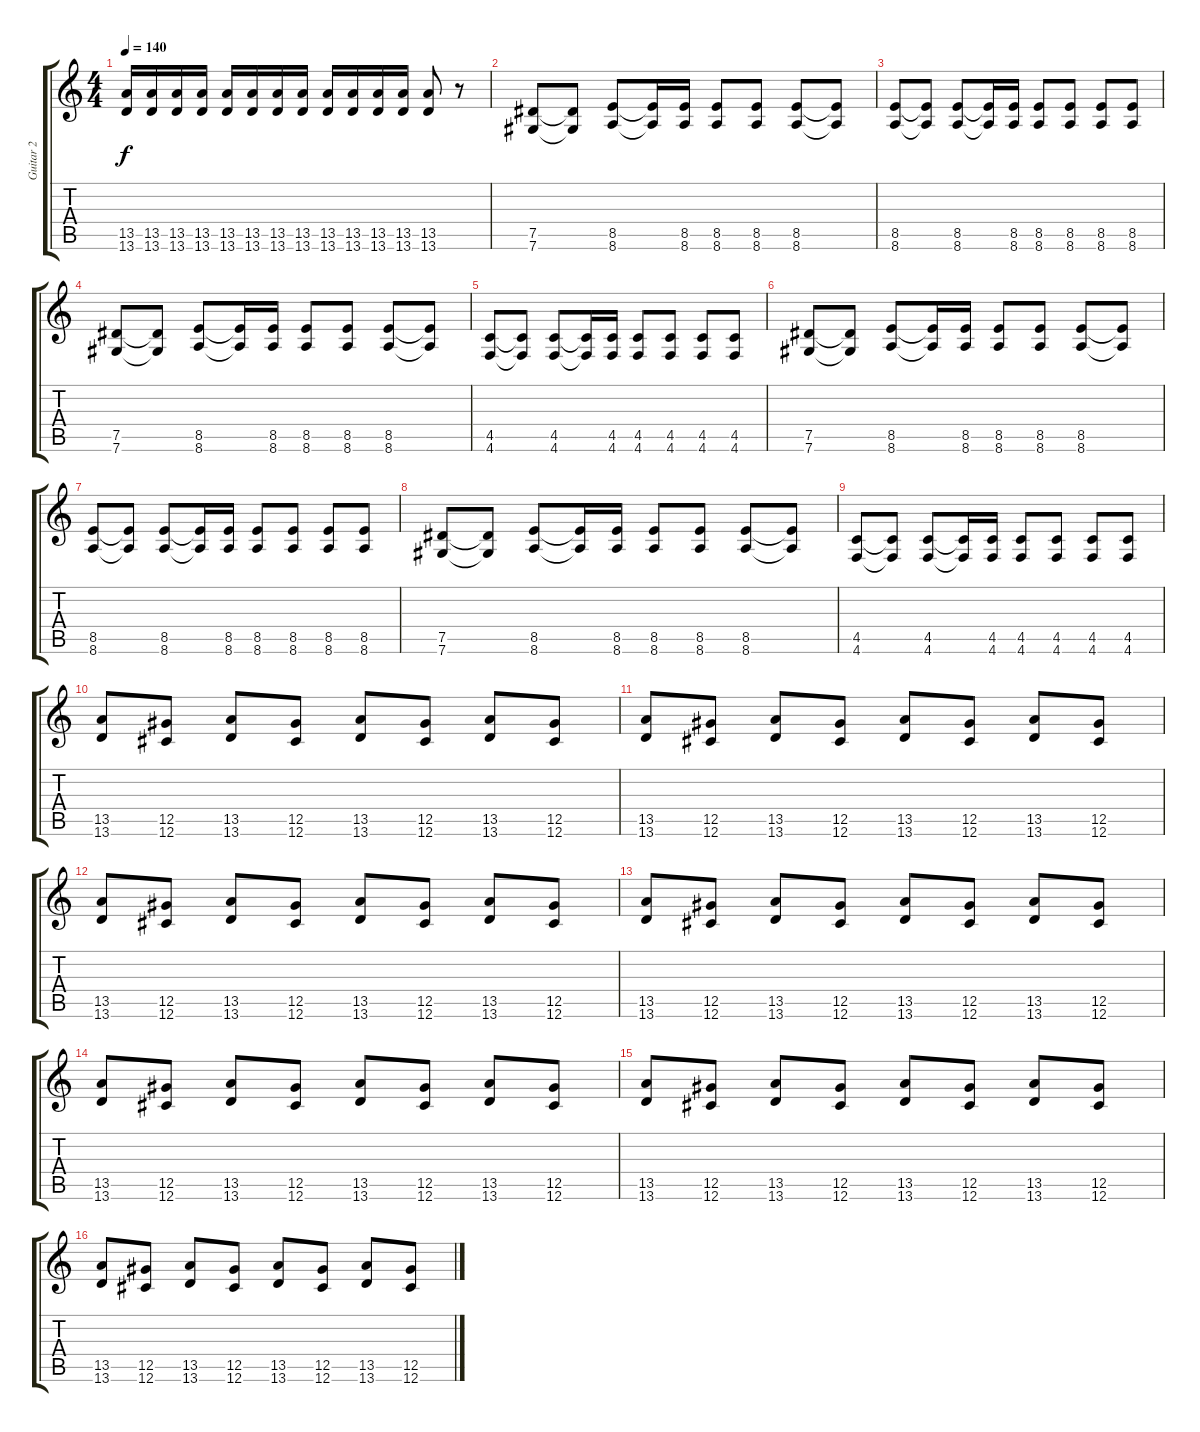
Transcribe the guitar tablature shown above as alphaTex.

\track ("Guitar 2" "Guitar 2") {instrument overdrivenguitar}
\staff {score tabs}
\tuning (Eb4 Bb3 Gb3 Db3 Ab2 Db2) {hide}
\ts (4 4)
\tempo 140
\clef g2
\ks c
(13.5 13.6).16{dy f} (13.5 13.6).16 (13.5 13.6).16 (13.5 13.6).16 (13.5 13.6).16 (13.5 13.6).16 (13.5 13.6).16 (13.5 13.6).16 (13.5 13.6).16 (13.5 13.6).16 (13.5 13.6).16 (13.5 13.6).16 (13.5 13.6).8 r.8 |
(7.5 7.6).8 (7.5{t} 7.6{t}).8 (8.5 8.6).8 (8.5{t} 8.6{t}).16 (8.5 8.6).16 (8.5 8.6).8 (8.5 8.6).8 (8.5 8.6).8 (8.5{t} 8.6{t}).8 |
(8.5 8.6).8 (8.5{t} 8.6{t}).8 (8.5 8.6).8 (8.5{t} 8.6{t}).16 (8.5 8.6).16 (8.5 8.6).8 (8.5 8.6).8 (8.5 8.6).8 (8.5 8.6).8 |
(7.5 7.6).8 (7.5{t} 7.6{t}).8 (8.5 8.6).8 (8.5{t} 8.6{t}).16 (8.5 8.6).16 (8.5 8.6).8 (8.5 8.6).8 (8.5 8.6).8 (8.5{t} 8.6{t}).8 |
(4.5 4.6).8 (4.5{t} 4.6{t}).8 (4.5 4.6).8 (4.5{t} 4.6{t}).16 (4.5 4.6).16 (4.5 4.6).8 (4.5 4.6).8 (4.5 4.6).8 (4.5 4.6).8 |
(7.5 7.6).8 (7.5{t} 7.6{t}).8 (8.5 8.6).8 (8.5{t} 8.6{t}).16 (8.5 8.6).16 (8.5 8.6).8 (8.5 8.6).8 (8.5 8.6).8 (8.5{t} 8.6{t}).8 |
(8.5 8.6).8 (8.5{t} 8.6{t}).8 (8.5 8.6).8 (8.5{t} 8.6{t}).16 (8.5 8.6).16 (8.5 8.6).8 (8.5 8.6).8 (8.5 8.6).8 (8.5 8.6).8 |
(7.5 7.6).8 (7.5{t} 7.6{t}).8 (8.5 8.6).8 (8.5{t} 8.6{t}).16 (8.5 8.6).16 (8.5 8.6).8 (8.5 8.6).8 (8.5 8.6).8 (8.5{t} 8.6{t}).8 |
(4.5 4.6).8 (4.5{t} 4.6{t}).8 (4.5 4.6).8 (4.5{t} 4.6{t}).16 (4.5 4.6).16 (4.5 4.6).8 (4.5 4.6).8 (4.5 4.6).8 (4.5 4.6).8 |
(13.5 13.6).8 (12.5 12.6).8 (13.5 13.6).8 (12.5 12.6).8 (13.5 13.6).8 (12.5 12.6).8 (13.5 13.6).8 (12.5 12.6).8 |
(13.5 13.6).8 (12.5 12.6).8 (13.5 13.6).8 (12.5 12.6).8 (13.5 13.6).8 (12.5 12.6).8 (13.5 13.6).8 (12.5 12.6).8 |
(13.5 13.6).8 (12.5 12.6).8 (13.5 13.6).8 (12.5 12.6).8 (13.5 13.6).8 (12.5 12.6).8 (13.5 13.6).8 (12.5 12.6).8 |
(13.5 13.6).8 (12.5 12.6).8 (13.5 13.6).8 (12.5 12.6).8 (13.5 13.6).8 (12.5 12.6).8 (13.5 13.6).8 (12.5 12.6).8 |
(13.5 13.6).8 (12.5 12.6).8 (13.5 13.6).8 (12.5 12.6).8 (13.5 13.6).8 (12.5 12.6).8 (13.5 13.6).8 (12.5 12.6).8 |
(13.5 13.6).8 (12.5 12.6).8 (13.5 13.6).8 (12.5 12.6).8 (13.5 13.6).8 (12.5 12.6).8 (13.5 13.6).8 (12.5 12.6).8 |
(13.5 13.6).8 (12.5 12.6).8 (13.5 13.6).8 (12.5 12.6).8 (13.5 13.6).8 (12.5 12.6).8 (13.5 13.6).8 (12.5 12.6).8
